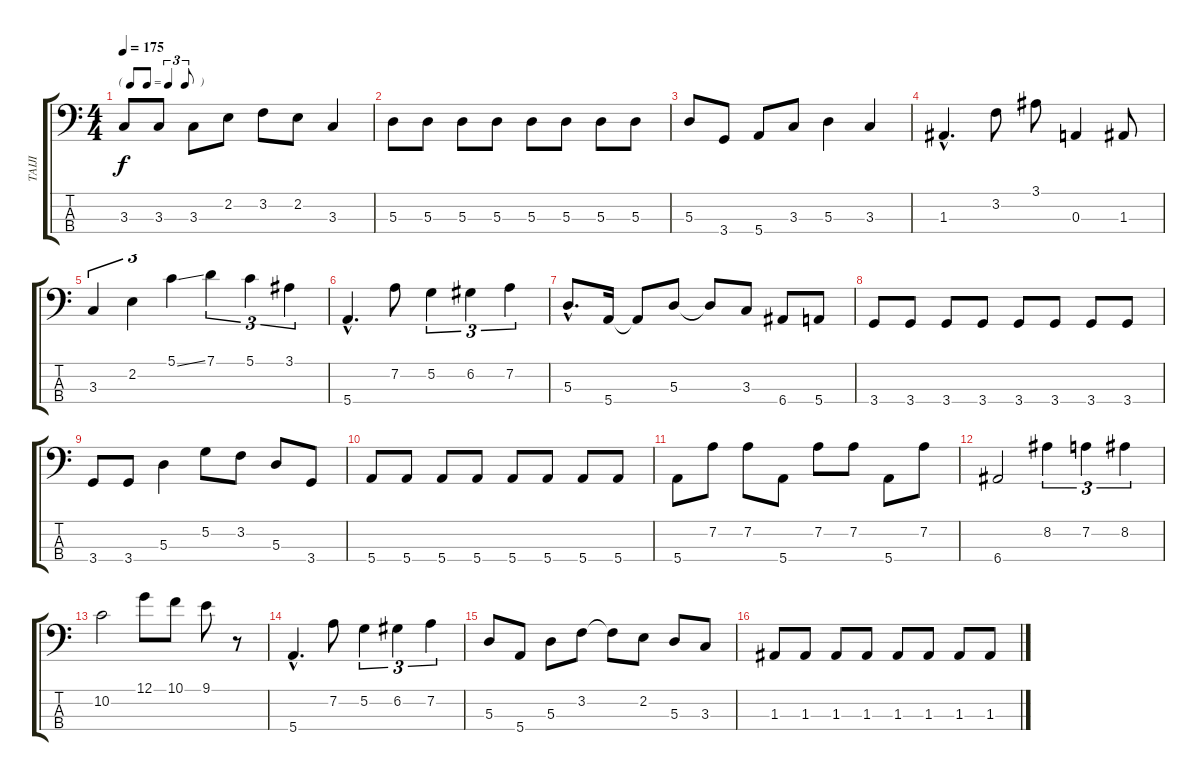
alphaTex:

\track ("TAIJI" "TAIJI") {instrument electricbasspick}
\staff {score tabs}
\tuning (G2 D2 A1 E1) {hide}
\ts (4 4)
\tf triplet8th
\tempo 175
\clef f4
\ks c
3.3.8{dy f} 3.3.8 3.3.8 2.2.8 3.2.8 2.2.8 3.3.4 |
5.3.8 5.3.8 5.3.8 5.3.8 5.3.8 5.3.8 5.3.8 5.3.8 |
5.3.8 3.4.8 5.4.8 3.3.8 5.3.4 3.3.4 |
1.3{hac}.4{d} 3.2.8 3.1.8 0.3.4 1.3.8 |
3.3.4{tu (3 2)} 2.2.4{tu (3 2)} 5.1{ss}.4{tu (3 2)} 7.1.4{tu (3 2)} 5.1.4{tu (3 2)} 3.1.4{tu (3 2)} |
5.4{hac}.4{d} 7.2.8 5.2.4{tu (3 2)} 6.2.4{tu (3 2)} 7.2.4{tu (3 2)} |
5.3{hac}.8{d} 5.4.16 5.4{t}.8 5.3.8 5.3{t}.8 3.3.8 6.4.8 5.4.8 |
3.4.8 3.4.8 3.4.8 3.4.8 3.4.8 3.4.8 3.4.8 3.4.8 |
3.4.8 3.4.8 5.3.4 5.2.8 3.2.8 5.3.8 3.4.8 |
5.4.8 5.4.8 5.4.8 5.4.8 5.4.8 5.4.8 5.4.8 5.4.8 |
5.4.8 7.2.8 7.2.8 5.4.8 7.2.8 7.2.8 5.4.8 7.2.8 |
6.4.2 8.2.4{tu (3 2)} 7.2.4{tu (3 2)} 8.2.4{tu (3 2)} |
10.2.2 12.1.8 10.1.8 9.1.8 r.8 |
5.4{hac}.4{d} 7.2.8 5.2.4{tu (3 2)} 6.2.4{tu (3 2)} 7.2.4{tu (3 2)} |
5.3.8 5.4.8 5.3.8 3.2.8 3.2{t}.8 2.2.8 5.3.8 3.3.8 |
1.3.8 1.3.8 1.3.8 1.3.8 1.3.8 1.3.8 1.3.8 1.3.8
